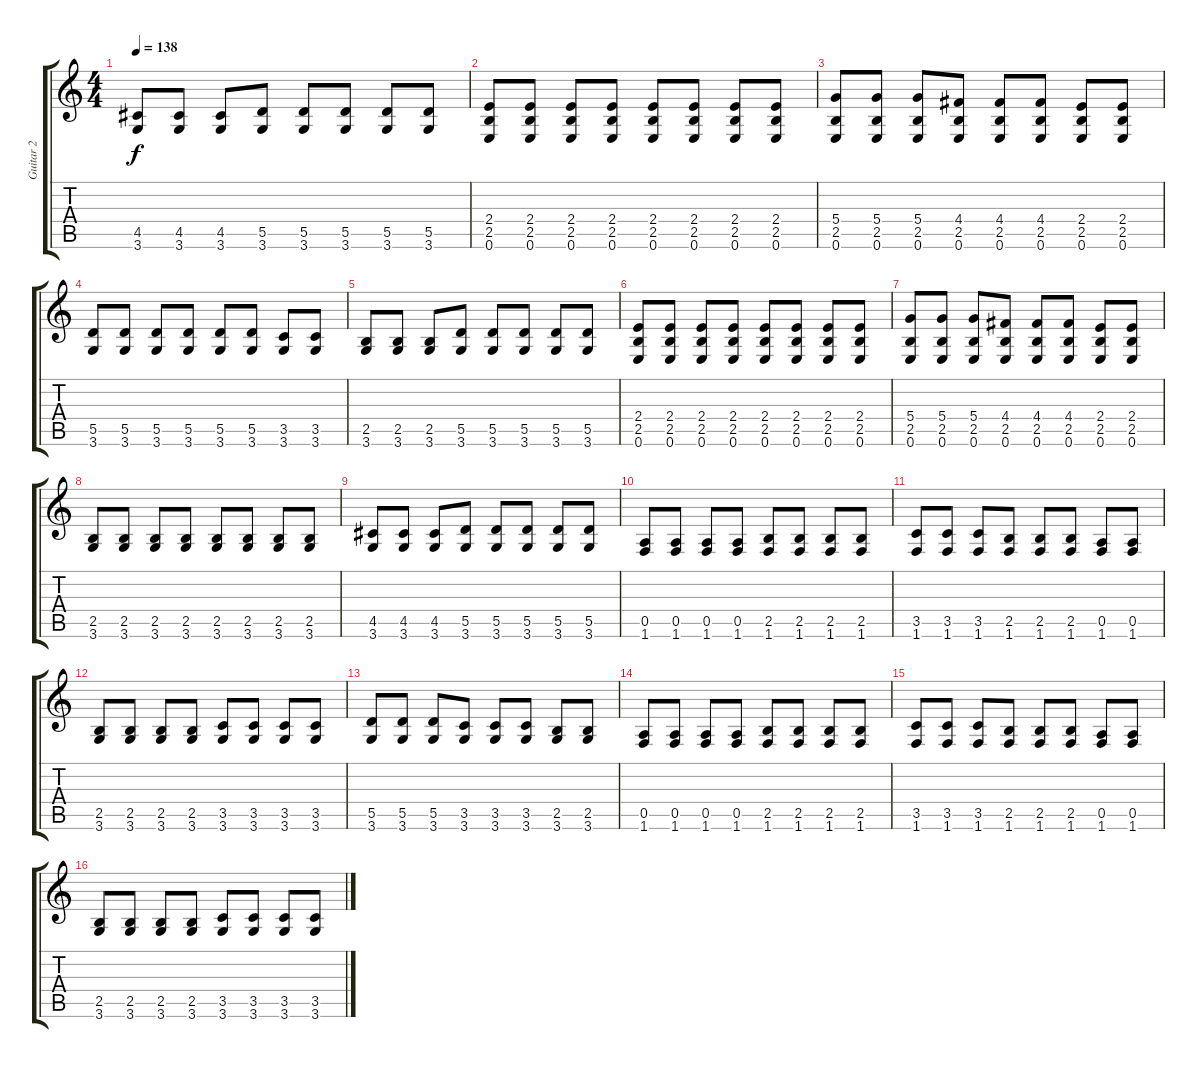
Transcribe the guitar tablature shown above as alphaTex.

\track ("Guitar 2" "Guitar 2") {instrument overdrivenguitar}
\staff {score tabs}
\tuning (E4 B3 G3 D3 A2 E2) {hide}
\ts (4 4)
\tempo 138
\clef g2
\ks c
(4.5 3.6).8{dy f} (4.5 3.6).8 (4.5 3.6).8 (5.5 3.6).8 (5.5 3.6).8 (5.5 3.6).8 (5.5 3.6).8 (5.5 3.6).8 |
(2.4 2.5 0.6).8 (2.4 2.5 0.6).8 (2.4 2.5 0.6).8 (2.4 2.5 0.6).8 (2.4 2.5 0.6).8 (2.4 2.5 0.6).8 (2.4 2.5 0.6).8 (2.4 2.5 0.6).8 |
(5.4 2.5 0.6).8 (5.4 2.5 0.6).8 (5.4 2.5 0.6).8 (4.4 2.5 0.6).8 (4.4 2.5 0.6).8 (4.4 2.5 0.6).8 (2.4 2.5 0.6).8 (2.4 2.5 0.6).8 |
(5.5 3.6).8 (5.5 3.6).8 (5.5 3.6).8 (5.5 3.6).8 (5.5 3.6).8 (5.5 3.6).8 (3.5 3.6).8 (3.5 3.6).8 |
(2.5 3.6).8 (2.5 3.6).8 (2.5 3.6).8 (5.5 3.6).8 (5.5 3.6).8 (5.5 3.6).8 (5.5 3.6).8 (5.5 3.6).8 |
(2.4 2.5 0.6).8 (2.4 2.5 0.6).8 (2.4 2.5 0.6).8 (2.4 2.5 0.6).8 (2.4 2.5 0.6).8 (2.4 2.5 0.6).8 (2.4 2.5 0.6).8 (2.4 2.5 0.6).8 |
(5.4 2.5 0.6).8 (5.4 2.5 0.6).8 (5.4 2.5 0.6).8 (4.4 2.5 0.6).8 (4.4 2.5 0.6).8 (4.4 2.5 0.6).8 (2.4 2.5 0.6).8 (2.4 2.5 0.6).8 |
(2.5 3.6).8 (2.5 3.6).8 (2.5 3.6).8 (2.5 3.6).8 (2.5 3.6).8 (2.5 3.6).8 (2.5 3.6).8 (2.5 3.6).8 |
(4.5 3.6).8 (4.5 3.6).8 (4.5 3.6).8 (5.5 3.6).8 (5.5 3.6).8 (5.5 3.6).8 (5.5 3.6).8 (5.5 3.6).8 |
(0.5 1.6).8 (0.5 1.6).8 (0.5 1.6).8 (0.5 1.6).8 (2.5 1.6).8 (2.5 1.6).8 (2.5 1.6).8 (2.5 1.6).8 |
(3.5 1.6).8 (3.5 1.6).8 (3.5 1.6).8 (2.5 1.6).8 (2.5 1.6).8 (2.5 1.6).8 (0.5 1.6).8 (0.5 1.6).8 |
(2.5 3.6).8 (2.5 3.6).8 (2.5 3.6).8 (2.5 3.6).8 (3.5 3.6).8 (3.5 3.6).8 (3.5 3.6).8 (3.5 3.6).8 |
(5.5 3.6).8 (5.5 3.6).8 (5.5 3.6).8 (3.5 3.6).8 (3.5 3.6).8 (3.5 3.6).8 (2.5 3.6).8 (2.5 3.6).8 |
(0.5 1.6).8 (0.5 1.6).8 (0.5 1.6).8 (0.5 1.6).8 (2.5 1.6).8 (2.5 1.6).8 (2.5 1.6).8 (2.5 1.6).8 |
(3.5 1.6).8 (3.5 1.6).8 (3.5 1.6).8 (2.5 1.6).8 (2.5 1.6).8 (2.5 1.6).8 (0.5 1.6).8 (0.5 1.6).8 |
(2.5 3.6).8 (2.5 3.6).8 (2.5 3.6).8 (2.5 3.6).8 (3.5 3.6).8 (3.5 3.6).8 (3.5 3.6).8 (3.5 3.6).8
